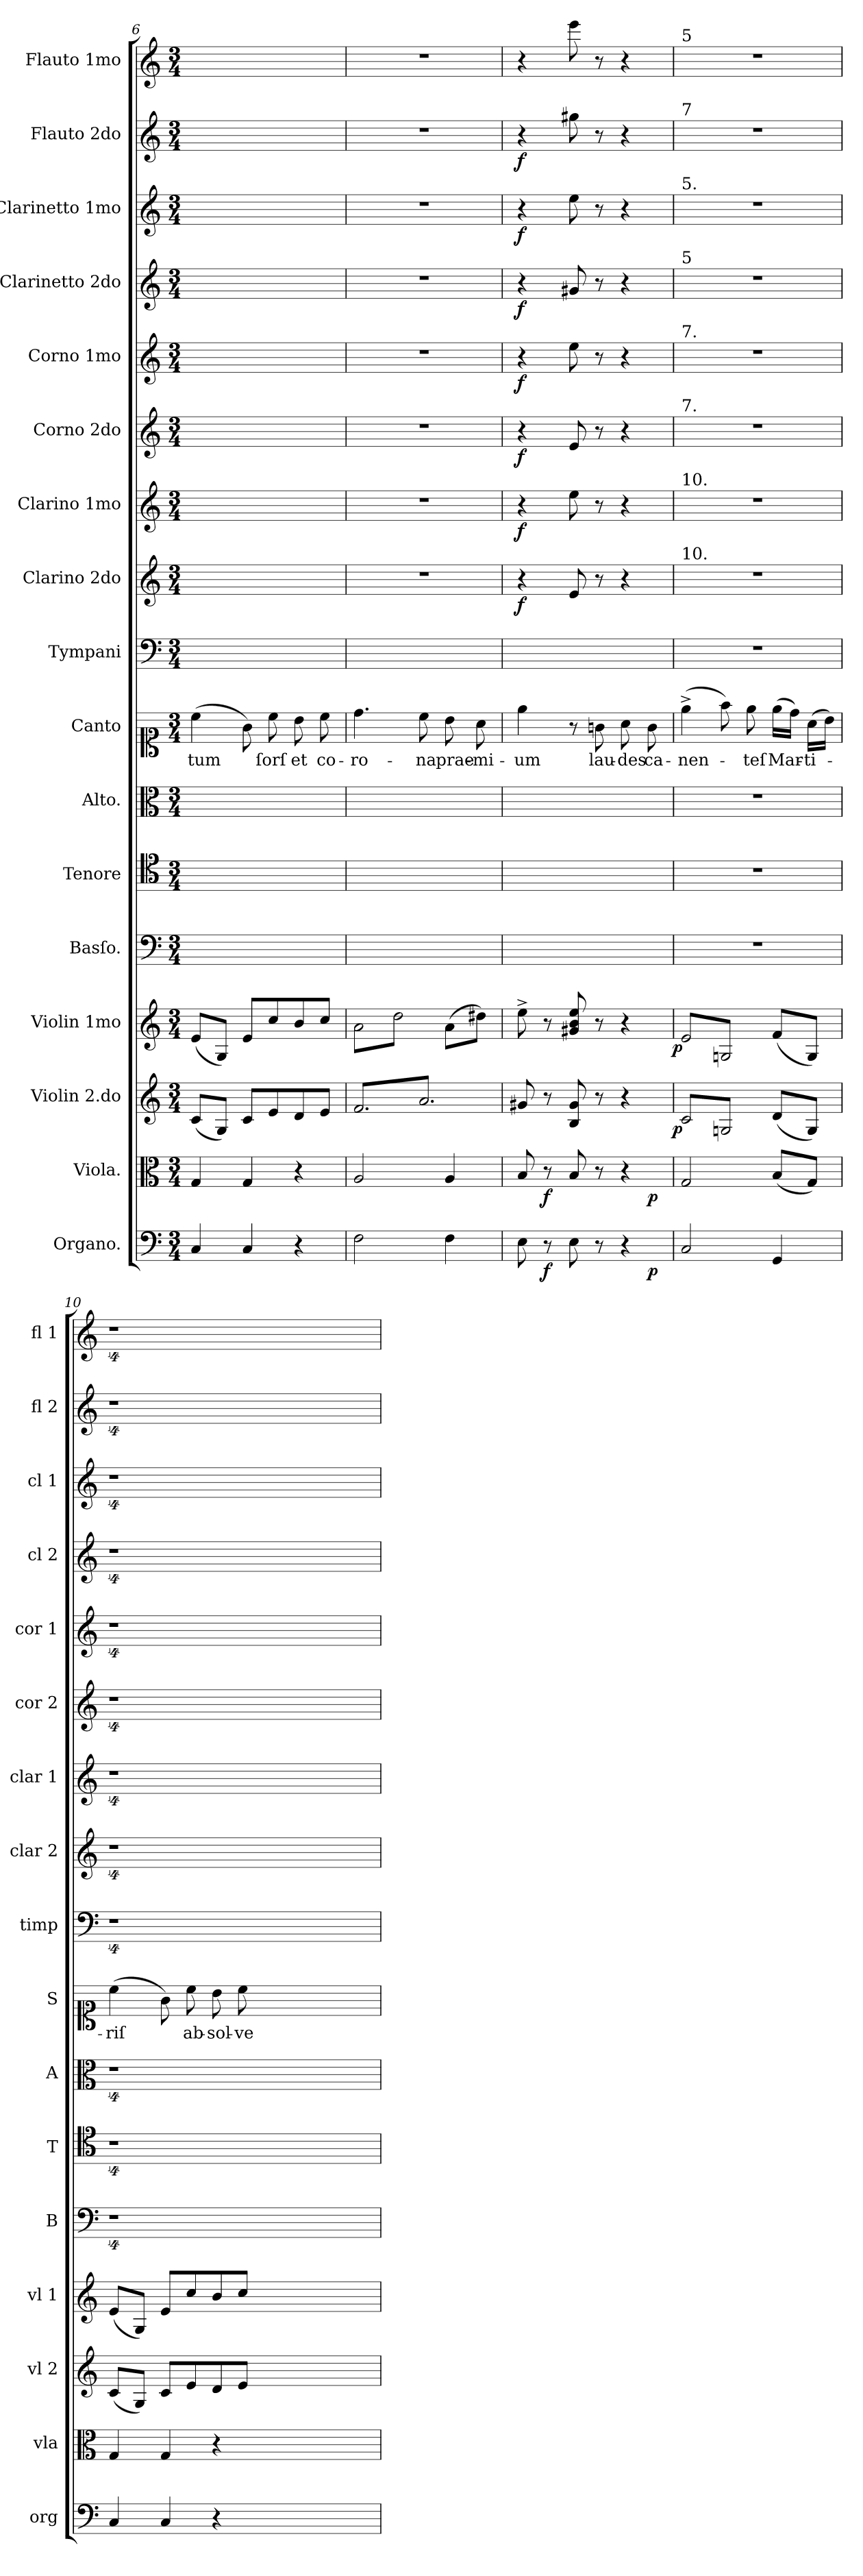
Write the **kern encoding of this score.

**kern	**dynam	**kern	**dynam	**kern	**dynam	**kern	**dynam	**kern	**kern	**kern	**kern	**text	**kern	**kern	**dynam	**kern	**dynam	**kern	**dynam	**kern	**dynam	**kern	**dynam	**kern	**dynam	**kern	**dynam	**kern	**dynam
*part17	*part17	*part16	*part16	*part15	*part15	*part14	*part14	*part13	*part12	*part11	*part10	*part10	*part9	*part8	*part8	*part7	*part7	*part6	*part6	*part5	*part5	*part4	*part4	*part3	*part3	*part2	*part2	*part1	*part1
*staff17	*staff17	*staff16	*staff16	*staff15	*staff15	*staff14	*staff14	*staff13	*staff12	*staff11	*staff10	*staff10	*staff9	*staff8	*staff8	*staff7	*staff7	*staff6	*staff6	*staff5	*staff5	*staff4	*staff4	*staff3	*staff3	*staff2	*staff2	*staff1	*staff1
*I"Organo.	*	*I"Viola.	*	*I"Violin 2.do	*	*I"Violin 1mo	*	*I"Basſo.	*I"Tenore	*I"Alto.	*I"Canto	*	*I"Tympani	*I"Clarino 2do	*	*I"Clarino 1mo	*	*I"Corno 2do	*	*I"Corno 1mo	*	*I"Clarinetto 2do	*	*I"Clarinetto 1mo	*	*I"Flauto 2do	*	*I"Flauto 1mo	*
*I'org	*	*I'vla	*	*I'vl 2	*	*I'vl 1	*	*I'B	*I'T	*I'A	*I'S	*	*I'timp	*I'clar 2	*	*I'clar 1	*	*I'cor 2	*	*I'cor 1	*	*I'cl 2	*	*I'cl 1	*	*I'fl 2	*	*I'fl 1	*
*clefF4	*	*clefC3	*	*clefG2	*	*clefG2	*	*clefF4	*clefC4	*clefC3	*clefC1	*	*clefF4	*clefG2	*	*clefG2	*	*clefG2	*	*clefG2	*	*clefG2	*	*clefG2	*	*clefG2	*	*clefG2	*
*k[]	*	*k[]	*	*k[]	*	*k[]	*	*k[]	*k[]	*k[]	*k[]	*	*k[]	*k[]	*	*k[]	*	*k[]	*	*k[]	*	*k[]	*	*k[]	*	*k[]	*	*k[]	*
*C:	*	*C:	*	*C:	*	*C:	*	*C:	*C:	*C:	*C:	*	*C:	*C:	*	*C:	*	*C:	*	*C:	*	*C:	*	*C:	*	*C:	*	*C:	*
*M3/4	*	*M3/4	*	*M3/4	*	*M3/4	*	*M3/4	*M3/4	*M3/4	*M3/4	*	*M3/4	*M3/4	*	*M3/4	*	*M3/4	*	*M3/4	*	*M3/4	*	*M3/4	*	*M3/4	*	*M3/4	*
=6	=6	=6	=6	=6	=6	=6	=6	=6	=6	=6	=6	=6	=6	=6	=6	=6	=6	=6	=6	=6	=6	=6	=6	=6	=6	=6	=6	=6	=6
4C/	.	4G/	.	(8c/L	.	(8e/L	.	2.ryy	2.ryy	2.ryy	(4cc\	-tum	2.ryy	2.ryy	.	2.ryy	.	2.ryy	.	2.ryy	.	2.ryy	.	2.ryy	.	2.ryy	.	2.ryy	.
.	.	.	.	8G/J)	.	8G/J)	.	.	.	.	.	.	.	.	.	.	.	.	.	.	.	.	.	.	.	.	.	.	.
4C/	.	4G/	.	8c/L	.	8e/L	.	.	.	.	8g\)	.	.	.	.	.	.	.	.	.	.	.	.	.	.	.	.	.	.
.	.	.	.	8e/	.	8cc/	.	.	.	.	8cc\	ſorſ	.	.	.	.	.	.	.	.	.	.	.	.	.	.	.	.	.
4r	.	4r	.	8d/	.	8b/	.	.	.	.	8b\	et	.	.	.	.	.	.	.	.	.	.	.	.	.	.	.	.	.
.	.	.	.	8e/J	.	8cc/J	.	.	.	.	8cc\	co-	.	.	.	.	.	.	.	.	.	.	.	.	.	.	.	.	.
=7	=7	=7	=7	=7	=7	=7	=7	=7	=7	=7	=7	=7	=7	=7	=7	=7	=7	=7	=7	=7	=7	=7	=7	=7	=7	=7	=7	=7	=7
*	*	*	*	*tremolo	*	*	*	*	*	*	*	*	*	*	*	*	*	*	*	*	*	*	*	*	*	*	*	*	*
*	*	*	*	*	*	*tremolo	*	*	*	*	*	*	*	*	*	*	*	*	*	*	*	*	*	*	*	*	*	*	*
2F\	.	2A/	.	(8f/L	.	(8a\L	.	2.ryy	2.ryy	2.ryy	4.dd\	-ro-	2.ryy	2.r	.	2.r	.	2.r	.	2.r	.	2.r	.	2.r	.	2.r	.	2.r	.
.	.	.	.	8a/)	.	8dd\)	.	.	.	.	.	.	.	.	.	.	.	.	.	.	.	.	.	.	.	.	.	.	.
.	.	.	.	8f/	.	8a\	.	.	.	.	.	.	.	.	.	.	.	.	.	.	.	.	.	.	.	.	.	.	.
.	.	.	.	8a/)	.	8dd\)J	.	.	.	.	8cc\	-na	.	.	.	.	.	.	.	.	.	.	.	.	.	.	.	.	.
*	*	*	*	*	*	*Xtremolo	*	*	*	*	*	*	*	*	*	*	*	*	*	*	*	*	*	*	*	*	*	*	*
4F\	.	4A/	.	8f/	.	(8a\L	.	.	.	.	8b\	prae-	.	.	.	.	.	.	.	.	.	.	.	.	.	.	.	.	.
.	.	.	.	8a/)J	.	8dd#X\J)	.	.	.	.	8a\	-mi-	.	.	.	.	.	.	.	.	.	.	.	.	.	.	.	.	.
*	*	*	*	*Xtremolo	*	*	*	*	*	*	*	*	*	*	*	*	*	*	*	*	*	*	*	*	*	*	*	*	*
=8	=8	=8	=8	=8	=8	=8	=8	=8	=8	=8	=8	=8	=8	=8	=8	=8	=8	=8	=8	=8	=8	=8	=8	=8	=8	=8	=8	=8	=8
*^	*	*^	*	*	*	*	*	*	*	*	*	*	*	*	*	*	*	*	*	*	*	*	*	*	*	*	*	*	*
8E\	2ryy	.	8B/	2ryy	.	8g#X/	.	8ee^<\	.	2.ryy	2.ryy	2.ryy	4ee\	-um	2.ryy	4r	f	4r	f	4r	f	4r	f	4r	f	4r	f	4r	f	4r	fr.
8r	.	f	8r	.	f	8r	fr&colon;	8r	.	.	.	.	.	.	.	.	.	.	.	.	.	.	.	.	.	.	.	.	.	.	.
8E\	.	.	8B/	.	.	8B/ 8g#/	.	8g#X/ 8b/ 8ee/	.	.	.	.	8r	.	.	8e/	.	8ee\	.	8e/	.	8ee\	.	8g#X/	.	8ee\	.	8gg#X\	.	8eee\	.
8r	.	.	8r	.	.	8r	.	8r	.	.	.	.	8gn\	lau-	.	8r	.	8r	.	8r	.	8r	.	8r	.	8r	.	8r	.	8r	.
4r	8ryy	.	4r	8ryy	.	4r	.	4r	.	.	.	.	8a\	-des	.	4r	.	4r	.	4r	.	4r	.	4r	.	4r	.	4r	.	4r	.
.	8ryy	p	.	8ryy	p.	.	.	.	.	.	.	.	8g\	ca-	.	.	.	.	.	.	.	.	.	.	.	.	.	.	.	.	.
=9	=9	=9	=9	=9	=9	=9	=9	=9	=9	=9	=9	=9	=9	=9	=9	=9	=9	=9	=9	=9	=9	=9	=9	=9	=9	=9	=9	=9	=9	=9	=9
!	!	!	!	!	!	!	!	!	!	!	!	!	!	!	!	!	!	!	!	!	!	!	!	!	!	!	!	!	!	!LO:TX:a:t=5	!
!	!	!	!	!	!	!	!	!	!	!	!	!	!	!	!	!	!	!	!	!	!	!	!	!	!	!	!	!LO:TX:a:t=7	!	!	!
!	!	!	!	!	!	!	!	!	!	!	!	!	!	!	!	!	!	!	!	!	!	!	!	!	!	!LO:TX:a:t=5.	!	!	!	!	!
!	!	!	!	!	!	!	!	!	!	!	!	!	!	!	!	!	!	!	!	!	!	!	!	!LO:TX:a:t=5	!	!	!	!	!	!	!
!	!	!	!	!	!	!	!	!	!	!	!	!	!	!	!	!	!	!	!	!	!	!LO:TX:a:t=7.	!	!	!	!	!	!	!	!	!
!	!	!	!	!	!	!	!	!	!	!	!	!	!	!	!	!	!	!	!	!LO:TX:a:t=7.	!	!	!	!	!	!	!	!	!	!	!
!	!	!	!	!	!	!	!	!	!	!	!	!	!	!	!	!	!	!LO:TX:a:t=10.	!	!	!	!	!	!	!	!	!	!	!	!	!
!	!	!	!	!	!	!	!	!	!	!	!	!	!	!	!	!LO:TX:a:t=10.	!	!	!	!	!	!	!	!	!	!	!	!	!	!	!
!LO:TX:a:i:t=Solo	!	!	!	!	!	!	!	!	!	!	!	!	!	!	!	!	!	!	!	!	!	!	!	!	!	!	!	!	!	!	!
!	!	!	!	!	!	!	!LO:DY:rj	!	!LO:DY:rj	!	!	!	!	!	!	!	!	!	!	!	!	!	!	!	!	!	!	!	!	!	!
*v	*v	*	*	*	*	*	*	*	*	*	*	*	*	*	*	*	*	*	*	*	*	*	*	*	*	*	*	*	*	*	*
*	*	*v	*v	*	*	*	*	*	*	*	*	*	*	*	*	*	*	*	*	*	*	*	*	*	*	*	*	*	*	*
*	*	*	*	*tremolo	*	*	*	*	*	*	*	*	*	*	*	*	*	*	*	*	*	*	*	*	*	*	*	*	*
*	*	*	*	*	*	*tremolo	*	*	*	*	*	*	*	*	*	*	*	*	*	*	*	*	*	*	*	*	*	*	*
2C/	.	2G/	.	(>8c/L	p	(8e/L	p	2.r	2.r	2.r	(4ee^\	-nen-	2.r	2.r	.	2.r	.	2.r	.	2.r	.	2.r	.	2.r	.	2.r	.	2.r	.
.	.	.	.	8Gn/)	.	8Gn/)	.	.	.	.	.	.	.	.	.	.	.	.	.	.	.	.	.	.	.	.	.	.	.
.	.	.	.	8c/	.	8e/	.	.	.	.	8ff\)	.	.	.	.	.	.	.	.	.	.	.	.	.	.	.	.	.	.
.	.	.	.	8Gn/)J	.	8Gn/)J	.	.	.	.	8ee\	-teſ	.	.	.	.	.	.	.	.	.	.	.	.	.	.	.	.	.
*	*	*	*	*	*	*Xtremolo	*	*	*	*	*	*	*	*	*	*	*	*	*	*	*	*	*	*	*	*	*	*	*
*	*	*	*	*Xtremolo	*	*	*	*	*	*	*	*	*	*	*	*	*	*	*	*	*	*	*	*	*	*	*	*	*
4GG/	.	(8B/L	.	(>8d/L	.	(8f/L	.	.	.	.	(16ee\LL	Mar-	.	.	.	.	.	.	.	.	.	.	.	.	.	.	.	.	.
.	.	.	.	.	.	.	.	.	.	.	16dd\JJ)	.	.	.	.	.	.	.	.	.	.	.	.	.	.	.	.	.	.
.	.	8G/J)	.	8G/J)	.	8G/J)	.	.	.	.	(16a\LL	-ti-	.	.	.	.	.	.	.	.	.	.	.	.	.	.	.	.	.
.	.	.	.	.	.	.	.	.	.	.	16b\JJ)	.	.	.	.	.	.	.	.	.	.	.	.	.	.	.	.	.	.
=10	=10	=10	=10	=10	=10	=10	=10	=10	=10	=10	=10	=10	=10	=10	=10	=10	=10	=10	=10	=10	=10	=10	=10	=10	=10	=10	=10	=10	=10
4C/	.	4G/	.	(8c/L	.	(8e/L	.	4%9r	4%9r	4%9r	(4cc\	-riſ	4%9r	4%9r	.	4%9r	.	4%9r	.	4%9r	.	4%9r	.	4%9r	.	4%9r	.	4%9r	.
.	.	.	.	8G/J)	.	8G/J)	.	.	.	.	.	.	.	.	.	.	.	.	.	.	.	.	.	.	.	.	.	.	.
4C/	.	4G/	.	8c/L	.	8e/L	.	.	.	.	8g\)	.	.	.	.	.	.	.	.	.	.	.	.	.	.	.	.	.	.
.	.	.	.	8e/	.	8cc/	.	.	.	.	8cc\	ab-	.	.	.	.	.	.	.	.	.	.	.	.	.	.	.	.	.
4r	.	4r	.	8d/	.	8b/	.	.	.	.	8b\	-sol-	.	.	.	.	.	.	.	.	.	.	.	.	.	.	.	.	.
.	.	.	.	8e/J	.	8cc/J	.	.	.	.	8cc\	-ve	.	.	.	.	.	.	.	.	.	.	.	.	.	.	.	.	.
1.ryy	.	1.ryy	.	1.ryy	.	1.ryy	.	.	.	.	1.ryy	.	.	.	.	.	.	.	.	.	.	.	.	.	.	.	.	.	.
=	=	=	=	=	=	=	=	=	=	=	=	=	=	=	=	=	=	=	=	=	=	=	=	=	=	=	=	=	=
*-	*-	*-	*-	*-	*-	*-	*-	*-	*-	*-	*-	*-	*-	*-	*-	*-	*-	*-	*-	*-	*-	*-	*-	*-	*-	*-	*-	*-	*-
